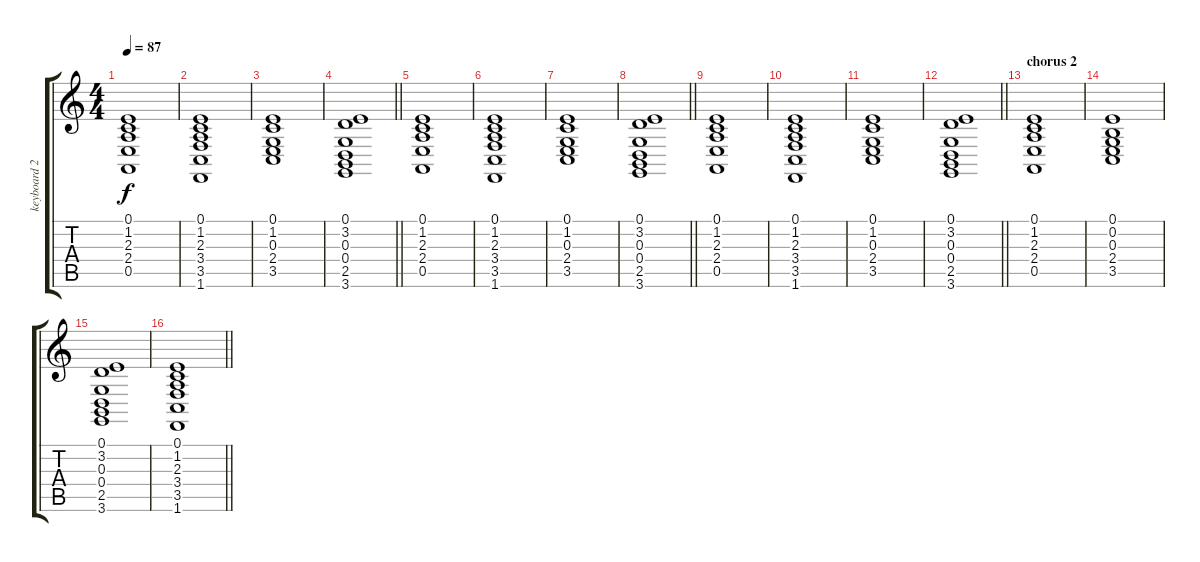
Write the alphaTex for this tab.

\track ("keyboard 2" "keyboard 2") {instrument pad2warm}
\staff {score tabs}
\tuning (E4 B3 G3 D3 A2 E2) {hide}
\ts (4 4)
\tempo 87
\clef g2
\ks c
(0.1 1.2 2.3 2.4 0.5).1{dy f} |
(0.1 1.2 2.3 3.4 3.5 1.6).1 |
(0.1 1.2 0.3 2.4 3.5).1 |
\barLineRight lightlight
(0.1 3.2 0.3 0.4 2.5 3.6).1 |
(0.1 1.2 2.3 2.4 0.5).1 |
(0.1 1.2 2.3 3.4 3.5 1.6).1 |
(0.1 1.2 0.3 2.4 3.5).1 |
\barLineRight lightlight
(0.1 3.2 0.3 0.4 2.5 3.6).1 |
(0.1 1.2 2.3 2.4 0.5).1 |
(0.1 1.2 2.3 3.4 3.5 1.6).1 |
(0.1 1.2 0.3 2.4 3.5).1 |
\barLineRight lightlight
(0.1 3.2 0.3 0.4 2.5 3.6).1 |
\section ("" "chorus 2")
(0.1 1.2 2.3 2.4 0.5).1 |
(0.1 0.2 0.3 2.4 3.5).1 |
(0.1 3.2 0.3 0.4 2.5 3.6).1 |
\barLineRight lightlight
(0.1 1.2 2.3 3.4 3.5 1.6).1
